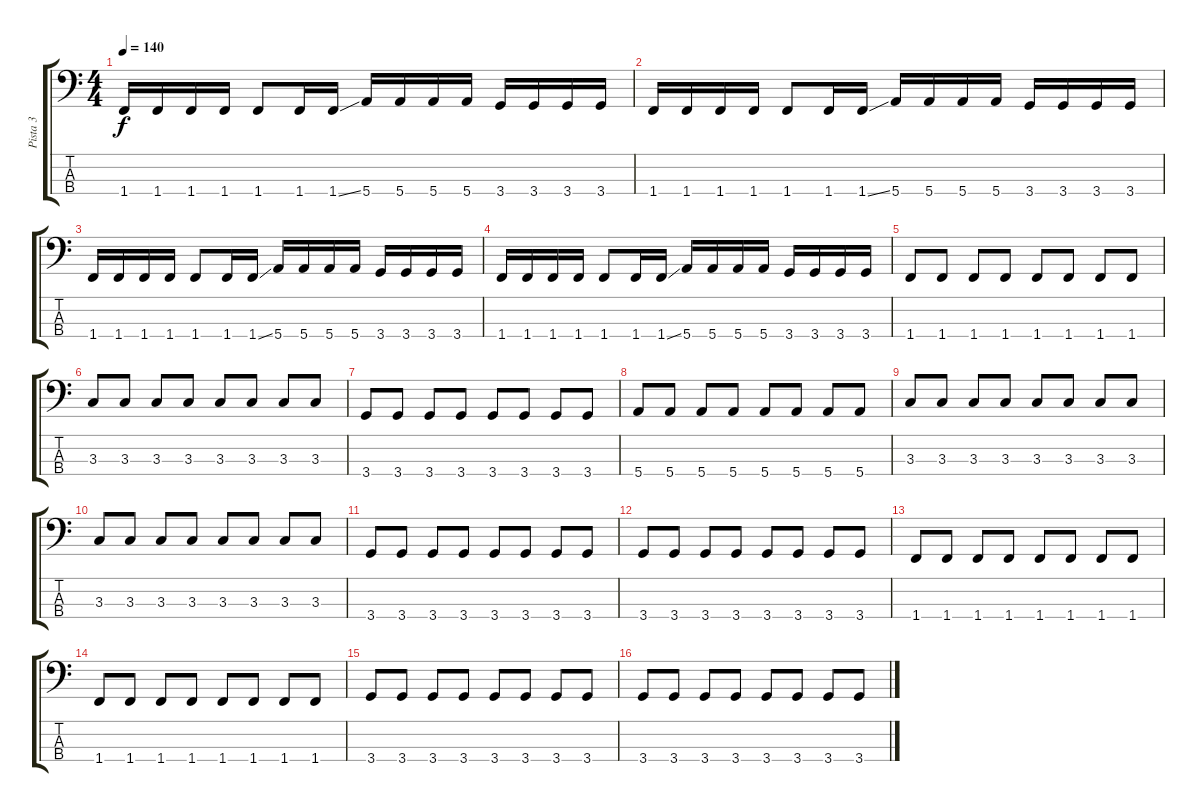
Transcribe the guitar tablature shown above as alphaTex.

\track ("Pista 3" "Pista 3") {instrument electricbasspick}
\staff {score tabs}
\tuning (G2 D2 A1 E1) {hide}
\ts (4 4)
\tempo 140
\clef f4
\ks c
1.4.16{dy f} 1.4.16 1.4.16 1.4.16 1.4.8 1.4.16 1.4{ss}.16 5.4.16 5.4.16 5.4.16 5.4.16 3.4.16 3.4.16 3.4.16 3.4.16 |
1.4.16 1.4.16 1.4.16 1.4.16 1.4.8 1.4.16 1.4{ss}.16 5.4.16 5.4.16 5.4.16 5.4.16 3.4.16 3.4.16 3.4.16 3.4.16 |
1.4.16 1.4.16 1.4.16 1.4.16 1.4.8 1.4.16 1.4{ss}.16 5.4.16 5.4.16 5.4.16 5.4.16 3.4.16 3.4.16 3.4.16 3.4.16 |
1.4.16 1.4.16 1.4.16 1.4.16 1.4.8 1.4.16 1.4{ss}.16 5.4.16 5.4.16 5.4.16 5.4.16 3.4.16 3.4.16 3.4.16 3.4.16 |
1.4.8 1.4.8 1.4.8 1.4.8 1.4.8 1.4.8 1.4.8 1.4.8 |
3.3.8 3.3.8 3.3.8 3.3.8 3.3.8 3.3.8 3.3.8 3.3.8 |
3.4.8 3.4.8 3.4.8 3.4.8 3.4.8 3.4.8 3.4.8 3.4.8 |
5.4.8 5.4.8 5.4.8 5.4.8 5.4.8 5.4.8 5.4.8 5.4.8 |
3.3.8 3.3.8 3.3.8 3.3.8 3.3.8 3.3.8 3.3.8 3.3.8 |
3.3.8 3.3.8 3.3.8 3.3.8 3.3.8 3.3.8 3.3.8 3.3.8 |
3.4.8 3.4.8 3.4.8 3.4.8 3.4.8 3.4.8 3.4.8 3.4.8 |
3.4.8 3.4.8 3.4.8 3.4.8 3.4.8 3.4.8 3.4.8 3.4.8 |
1.4.8 1.4.8 1.4.8 1.4.8 1.4.8 1.4.8 1.4.8 1.4.8 |
1.4.8 1.4.8 1.4.8 1.4.8 1.4.8 1.4.8 1.4.8 1.4.8 |
3.4.8 3.4.8 3.4.8 3.4.8 3.4.8 3.4.8 3.4.8 3.4.8 |
3.4.8 3.4.8 3.4.8 3.4.8 3.4.8 3.4.8 3.4.8 3.4.8
